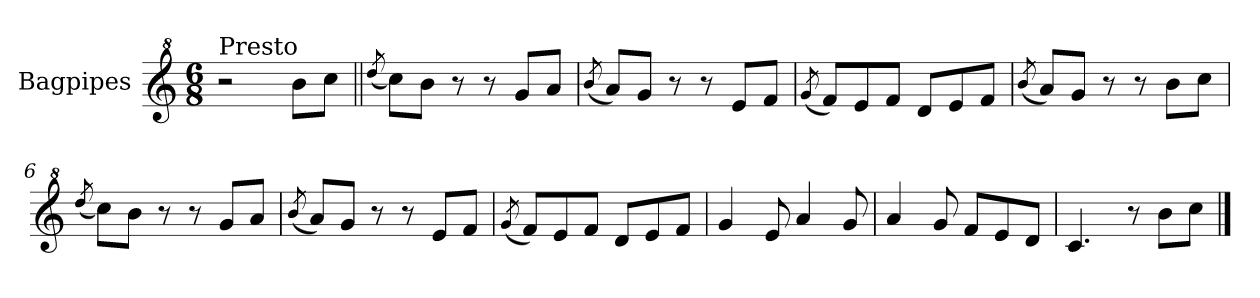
**kern
*part1
*staff1
*I"Bagpipes
*I'Bag
*clefG^2
*k[]
*C:
*M6/8
=1
!LO:TX:a:t=Presto
2r
8bb\L
8ccc\J
=2||
(8qddd/
8ccc\L)
8bb\J
8r
8r
8gg/L
8aa/J
=3
(8qbb/
8aa/L)
8gg/J
8r
8r
8ee/L
8ff/J
=4
(8qgg/
8ff/L)
8ee/
8ff/J
8dd/L
8ee/
8ff/J
=5
(8qbb/
8aa/L)
8gg/J
8r
8r
8bb\L
8ccc\J
=6
(8qddd/
8ccc\L)
8bb\J
8r
8r
8gg/L
8aa/J
!!LO:LB:g=z
=7
(8qbb/
8aa/L)
8gg/J
8r
8r
8ee/L
8ff/J
=8
(8qgg/
8ff/L)
8ee/
8ff/J
8dd/L
8ee/
8ff/J
=9
4gg/
8ee/
4aa/
8gg/
=10
4aa/
8gg/
8ff/L
8ee/
8dd/J
=11
4.cc/
8r
8bb\L
8ccc\J
==
*-
